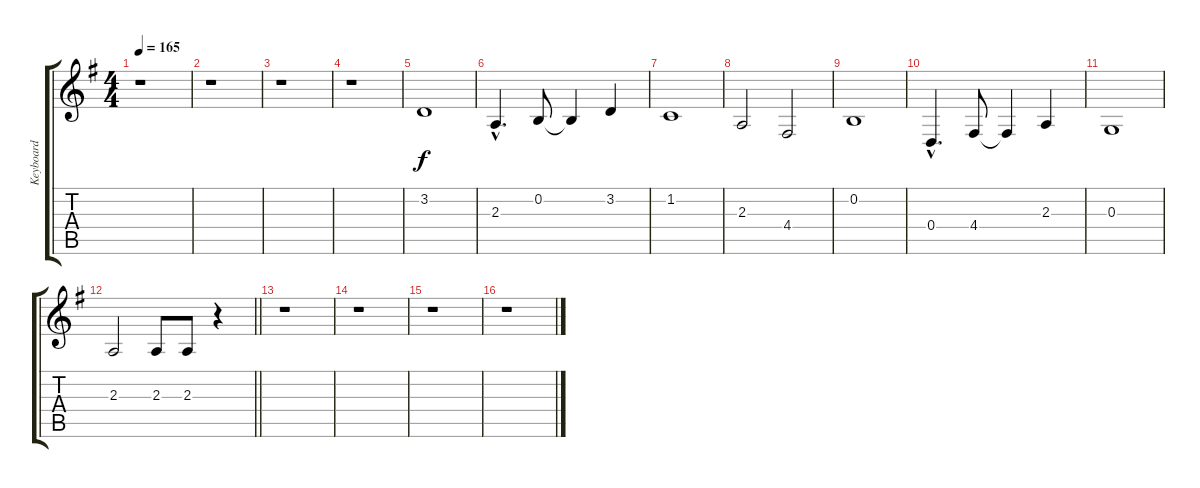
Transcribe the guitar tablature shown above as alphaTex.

\track ("Keyboard" "Keyboard") {instrument pizzicatostrings}
\staff {score tabs}
\tuning (E4 B3 G3 D3 A2 E2) {hide}
\ts (4 4)
\tempo 165
\clef g2
\ks g
r.1{dy f} |
r.1 |
r.1 |
r.1 |
3.2.1{instrument stringensemble1} |
2.3{hac}.4{d} 0.2.8 0.2{t}.4 3.2.4 |
1.2.1 |
2.3.2 4.4.2 |
0.2.1 |
0.4{hac}.4{d} 4.4.8 4.4{t}.4 2.3.4 |
0.3.1 |
\barLineRight lightlight
2.3.2 2.3.8 2.3.8 r.4 |
r.1 |
r.1 |
r.1 |
r.1
